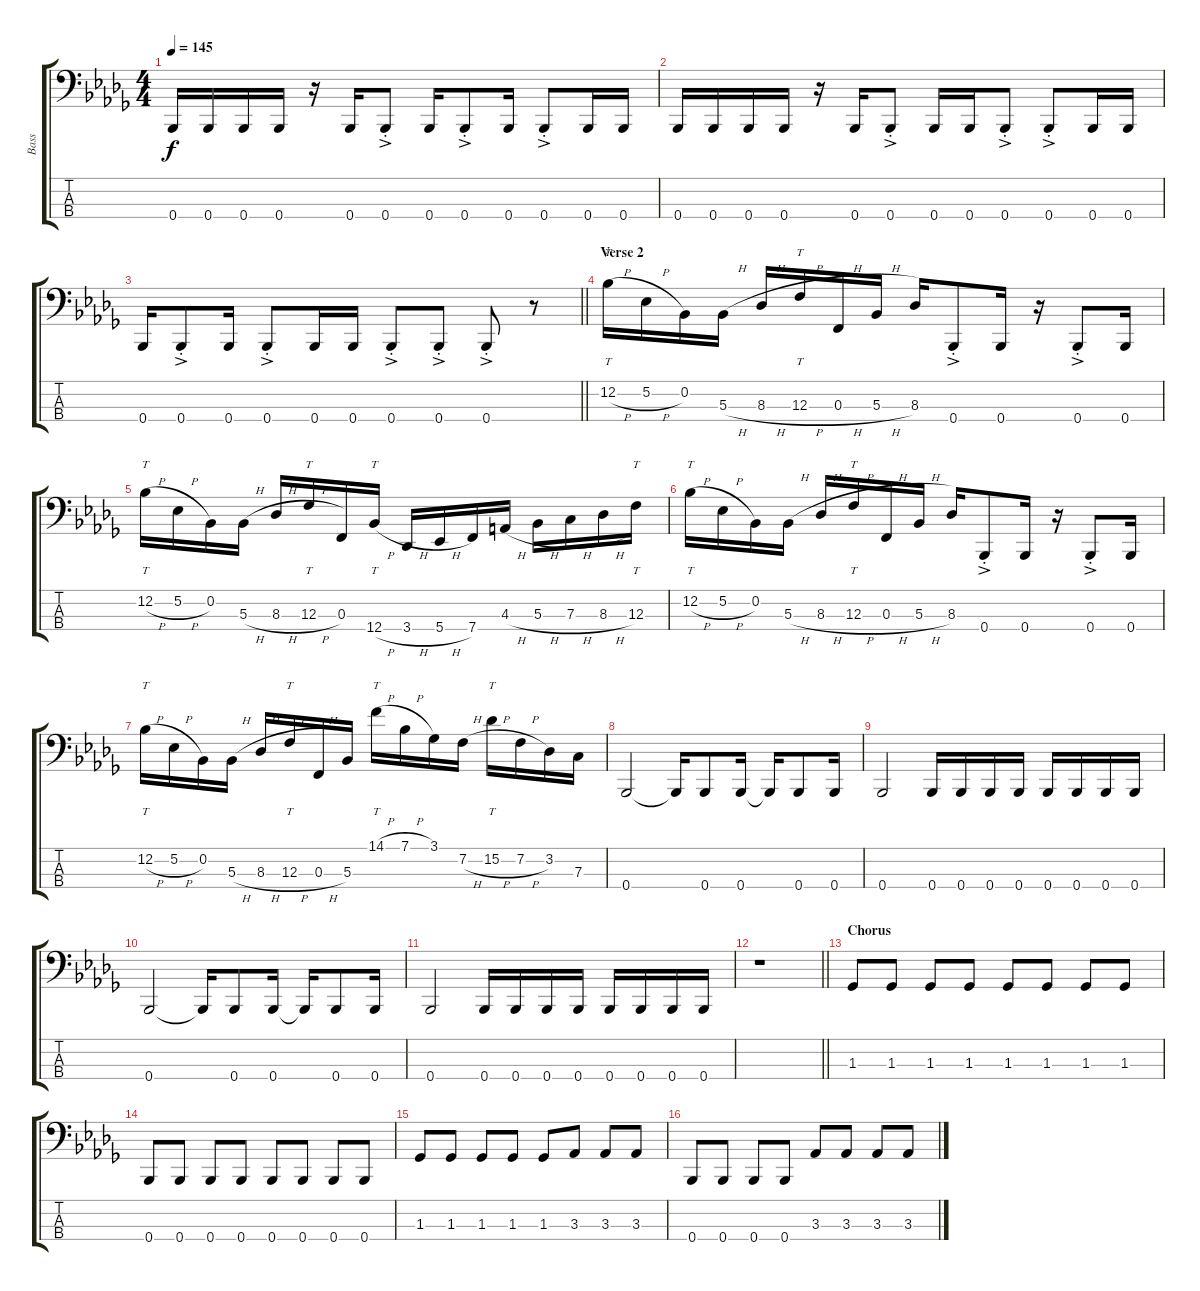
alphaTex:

\track ("Bass" "Bass") {instrument electricbassfinger}
\staff {score tabs}
\tuning (Eb2 Bb1 F1 Bb0) {hide}
\ts (4 4)
\tempo 145
\clef f4
\ks bbminor
0.4.16{dy f} 0.4.16 0.4.16 0.4.16 r.16 0.4.16 0.4{ac st}.8 0.4.16 0.4{ac st}.8 0.4.16 0.4{ac st}.8 0.4.16 0.4.16 |
0.4.16 0.4.16 0.4.16 0.4.16 r.16 0.4.16 0.4{ac st}.8 0.4.16 0.4.16 0.4{ac st}.8 0.4{ac st}.8 0.4.16 0.4.16 |
\barLineRight lightlight
0.4.16 0.4{ac st}.8 0.4.16 0.4{ac st}.8 0.4.16 0.4.16 0.4{ac st}.8 0.4{ac st}.8 0.4{ac st}.8 r.8 |
\section ("" "Verse 2")
12.2{h}.16{tt} 5.2{h}.16 0.2.16 5.3{h}.16 8.3{h}.16 12.3{h}.16{tt} 0.3{h}.16 5.3{h}.16 8.3.16 0.4{ac st}.8 0.4.16 r.16 0.4{ac st}.8 0.4.16 |
12.2{h}.16{tt} 5.2{h}.16 0.2.16 5.3{h}.16 8.3{h}.16 12.3{h}.16{tt} 0.3.16 12.4{h}.16{tt} 3.4{h}.16 5.4{h}.16 7.4.16 4.3{h}.16 5.3{h}.16 7.3{h}.16 8.3{h}.16 12.3.16{tt} |
12.2{h}.16{tt} 5.2{h}.16 0.2.16 5.3{h}.16 8.3{h}.16 12.3{h}.16{tt} 0.3{h}.16 5.3{h}.16 8.3.16 0.4{ac st}.8 0.4.16 r.16 0.4{ac st}.8 0.4.16 |
12.2{h}.16{tt} 5.2{h}.16 0.2.16 5.3{h}.16 8.3{h}.16 12.3{h}.16{tt} 0.3{h}.16 5.3.16 14.1{h}.16{tt} 7.1{h}.16 3.1.16 7.2{h}.16 15.2{h}.16{tt} 7.2{h}.16 3.2.16 7.3.16 |
0.4.2 0.4{t}.16 0.4.8 0.4.16 0.4{t}.16 0.4.8 0.4.16 |
0.4.2 0.4.16 0.4.16 0.4.16 0.4.16 0.4.16 0.4.16 0.4.16 0.4.16 |
0.4.2 0.4{t}.16 0.4.8 0.4.16 0.4{t}.16 0.4.8 0.4.16 |
0.4.2 0.4.16 0.4.16 0.4.16 0.4.16 0.4.16 0.4.16 0.4.16 0.4.16 |
\barLineRight lightlight
r.1 |
\section ("" "Chorus")
1.3.8 1.3.8 1.3.8 1.3.8 1.3.8 1.3.8 1.3.8 1.3.8 |
0.4.8 0.4.8 0.4.8 0.4.8 0.4.8 0.4.8 0.4.8 0.4.8 |
1.3.8 1.3.8 1.3.8 1.3.8 1.3.8 3.3.8 3.3.8 3.3.8 |
0.4.8 0.4.8 0.4.8 0.4.8 3.3.8 3.3.8 3.3.8 3.3.8
